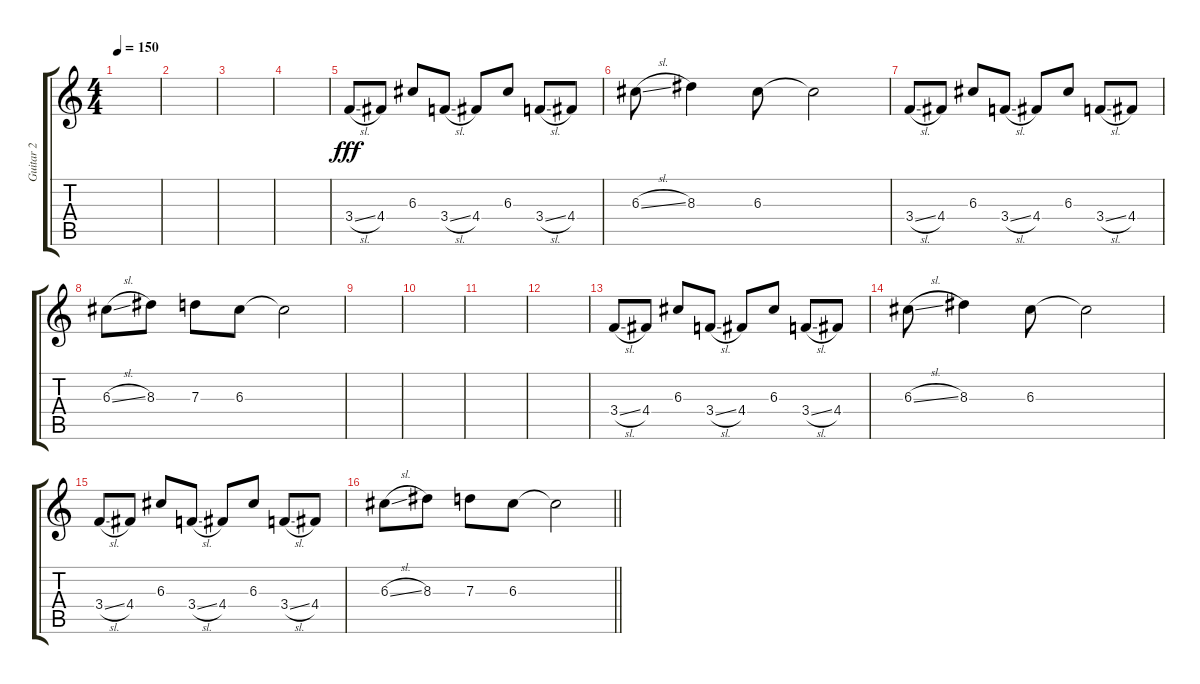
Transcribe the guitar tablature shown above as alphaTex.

\track ("Guitar 2" "Guitar 2") {instrument acousticguitarsteel}
\staff {score tabs}
\tuning (E4 B3 G3 D3 A2 E2) {hide}
\ts (4 4)
\tempo 150
\clef g2
\ks c
|
|
|
|
3.4{sl}.8{dy fff} 4.4.8 6.3.8 3.4{sl}.8 4.4.8 6.3.8 3.4{sl}.8 4.4.8 |
6.3{sl}.8 8.3.4 6.3.8 6.3{t}.2 |
3.4{sl}.8 4.4.8 6.3.8 3.4{sl}.8 4.4.8 6.3.8 3.4{sl}.8 4.4.8 |
6.3{sl}.8 8.3.8 7.3.8 6.3.8 6.3{t}.2 |
|
|
|
|
3.4{sl}.8 4.4.8 6.3.8 3.4{sl}.8 4.4.8 6.3.8 3.4{sl}.8 4.4.8 |
6.3{sl}.8 8.3.4 6.3.8 6.3{t}.2 |
3.4{sl}.8 4.4.8 6.3.8 3.4{sl}.8 4.4.8 6.3.8 3.4{sl}.8 4.4.8 |
\barLineRight lightlight
6.3{sl}.8 8.3.8 7.3.8 6.3.8 6.3{t}.2
